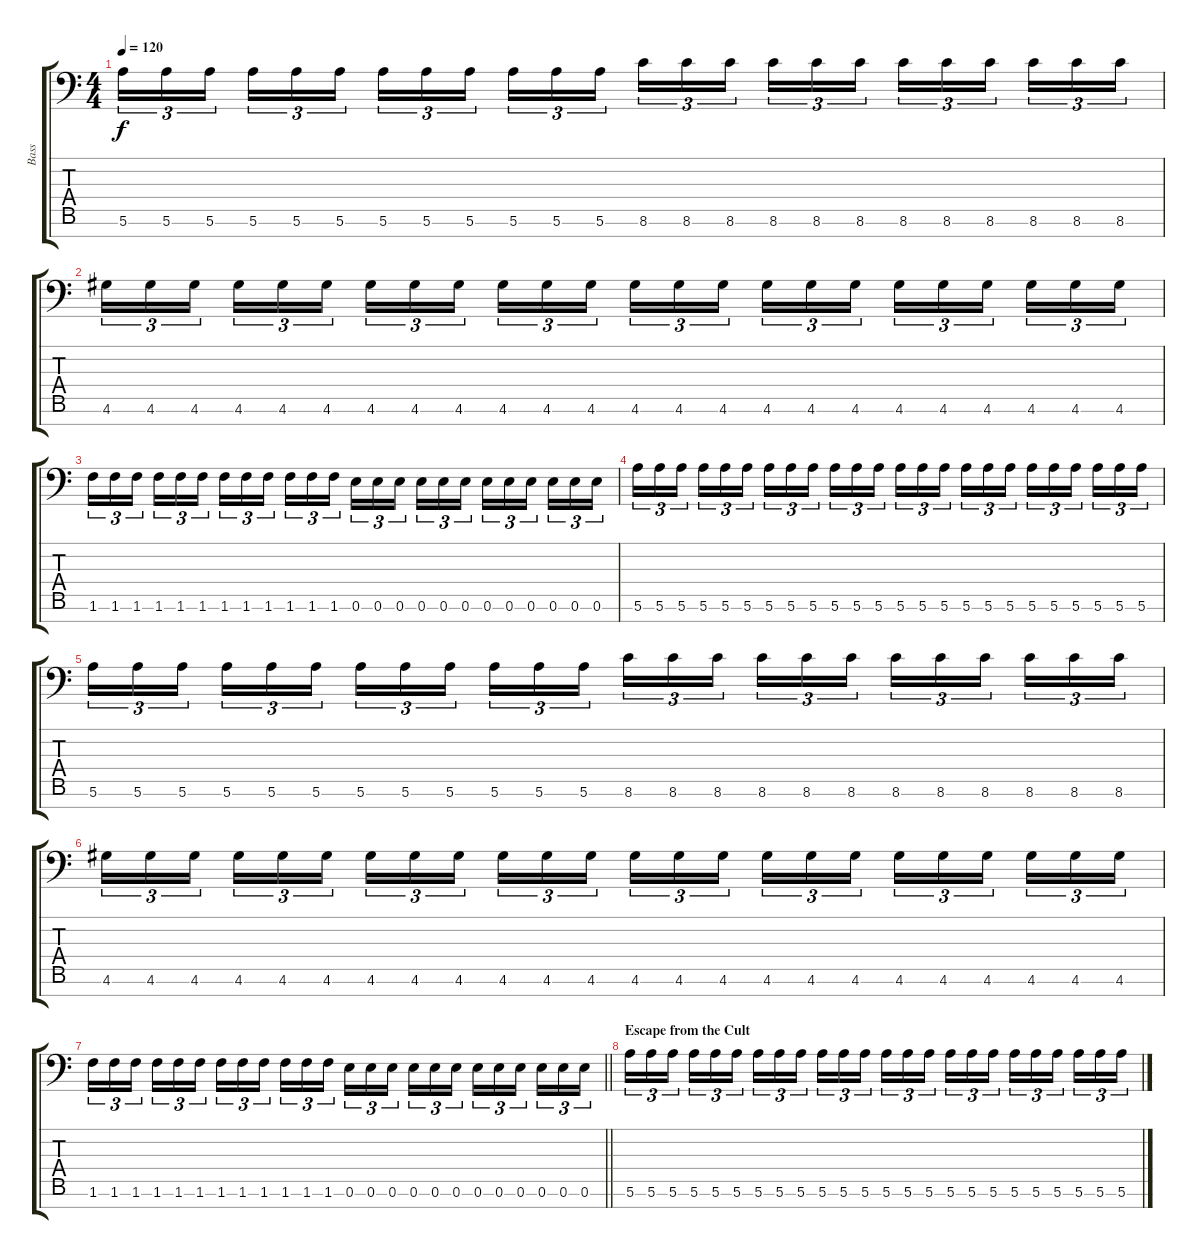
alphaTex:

\track ("Bass" "Bass") {instrument electricbasspick}
\staff {score tabs}
\tuning (E4 B3 G3 D3 A2 E2 A1) {hide}
\ts (4 4)
\tempo 120
\clef f4
\ks c
5.6.16{tu (3 2) dy f} 5.6.16{tu (3 2)} 5.6.16{tu (3 2) beam splitsecondary} 5.6.16{tu (3 2)} 5.6.16{tu (3 2)} 5.6.16{tu (3 2)} 5.6.16{tu (3 2)} 5.6.16{tu (3 2)} 5.6.16{tu (3 2) beam splitsecondary} 5.6.16{tu (3 2)} 5.6.16{tu (3 2)} 5.6.16{tu (3 2)} 8.6.16{tu (3 2)} 8.6.16{tu (3 2)} 8.6.16{tu (3 2) beam splitsecondary} 8.6.16{tu (3 2)} 8.6.16{tu (3 2)} 8.6.16{tu (3 2)} 8.6.16{tu (3 2)} 8.6.16{tu (3 2)} 8.6.16{tu (3 2) beam splitsecondary} 8.6.16{tu (3 2)} 8.6.16{tu (3 2)} 8.6.16{tu (3 2)} |
4.6.16{tu (3 2)} 4.6.16{tu (3 2)} 4.6.16{tu (3 2) beam splitsecondary} 4.6.16{tu (3 2)} 4.6.16{tu (3 2)} 4.6.16{tu (3 2)} 4.6.16{tu (3 2)} 4.6.16{tu (3 2)} 4.6.16{tu (3 2) beam splitsecondary} 4.6.16{tu (3 2)} 4.6.16{tu (3 2)} 4.6.16{tu (3 2)} 4.6.16{tu (3 2)} 4.6.16{tu (3 2)} 4.6.16{tu (3 2) beam splitsecondary} 4.6.16{tu (3 2)} 4.6.16{tu (3 2)} 4.6.16{tu (3 2)} 4.6.16{tu (3 2)} 4.6.16{tu (3 2)} 4.6.16{tu (3 2) beam splitsecondary} 4.6.16{tu (3 2)} 4.6.16{tu (3 2)} 4.6.16{tu (3 2)} |
1.6.16{tu (3 2)} 1.6.16{tu (3 2)} 1.6.16{tu (3 2) beam splitsecondary} 1.6.16{tu (3 2)} 1.6.16{tu (3 2)} 1.6.16{tu (3 2)} 1.6.16{tu (3 2)} 1.6.16{tu (3 2)} 1.6.16{tu (3 2) beam splitsecondary} 1.6.16{tu (3 2)} 1.6.16{tu (3 2)} 1.6.16{tu (3 2)} 0.6.16{tu (3 2)} 0.6.16{tu (3 2)} 0.6.16{tu (3 2) beam splitsecondary} 0.6.16{tu (3 2)} 0.6.16{tu (3 2)} 0.6.16{tu (3 2)} 0.6.16{tu (3 2)} 0.6.16{tu (3 2)} 0.6.16{tu (3 2) beam splitsecondary} 0.6.16{tu (3 2)} 0.6.16{tu (3 2)} 0.6.16{tu (3 2)} |
5.6.16{tu (3 2)} 5.6.16{tu (3 2)} 5.6.16{tu (3 2) beam splitsecondary} 5.6.16{tu (3 2)} 5.6.16{tu (3 2)} 5.6.16{tu (3 2)} 5.6.16{tu (3 2)} 5.6.16{tu (3 2)} 5.6.16{tu (3 2) beam splitsecondary} 5.6.16{tu (3 2)} 5.6.16{tu (3 2)} 5.6.16{tu (3 2)} 5.6.16{tu (3 2)} 5.6.16{tu (3 2)} 5.6.16{tu (3 2) beam splitsecondary} 5.6.16{tu (3 2)} 5.6.16{tu (3 2)} 5.6.16{tu (3 2)} 5.6.16{tu (3 2)} 5.6.16{tu (3 2)} 5.6.16{tu (3 2) beam splitsecondary} 5.6.16{tu (3 2)} 5.6.16{tu (3 2)} 5.6.16{tu (3 2)} |
5.6.16{tu (3 2)} 5.6.16{tu (3 2)} 5.6.16{tu (3 2) beam splitsecondary} 5.6.16{tu (3 2)} 5.6.16{tu (3 2)} 5.6.16{tu (3 2)} 5.6.16{tu (3 2)} 5.6.16{tu (3 2)} 5.6.16{tu (3 2) beam splitsecondary} 5.6.16{tu (3 2)} 5.6.16{tu (3 2)} 5.6.16{tu (3 2)} 8.6.16{tu (3 2)} 8.6.16{tu (3 2)} 8.6.16{tu (3 2) beam splitsecondary} 8.6.16{tu (3 2)} 8.6.16{tu (3 2)} 8.6.16{tu (3 2)} 8.6.16{tu (3 2)} 8.6.16{tu (3 2)} 8.6.16{tu (3 2) beam splitsecondary} 8.6.16{tu (3 2)} 8.6.16{tu (3 2)} 8.6.16{tu (3 2)} |
4.6.16{tu (3 2)} 4.6.16{tu (3 2)} 4.6.16{tu (3 2) beam splitsecondary} 4.6.16{tu (3 2)} 4.6.16{tu (3 2)} 4.6.16{tu (3 2)} 4.6.16{tu (3 2)} 4.6.16{tu (3 2)} 4.6.16{tu (3 2) beam splitsecondary} 4.6.16{tu (3 2)} 4.6.16{tu (3 2)} 4.6.16{tu (3 2)} 4.6.16{tu (3 2)} 4.6.16{tu (3 2)} 4.6.16{tu (3 2) beam splitsecondary} 4.6.16{tu (3 2)} 4.6.16{tu (3 2)} 4.6.16{tu (3 2)} 4.6.16{tu (3 2)} 4.6.16{tu (3 2)} 4.6.16{tu (3 2) beam splitsecondary} 4.6.16{tu (3 2)} 4.6.16{tu (3 2)} 4.6.16{tu (3 2)} |
\barLineRight lightlight
1.6.16{tu (3 2)} 1.6.16{tu (3 2)} 1.6.16{tu (3 2) beam splitsecondary} 1.6.16{tu (3 2)} 1.6.16{tu (3 2)} 1.6.16{tu (3 2)} 1.6.16{tu (3 2)} 1.6.16{tu (3 2)} 1.6.16{tu (3 2) beam splitsecondary} 1.6.16{tu (3 2)} 1.6.16{tu (3 2)} 1.6.16{tu (3 2)} 0.6.16{tu (3 2)} 0.6.16{tu (3 2)} 0.6.16{tu (3 2) beam splitsecondary} 0.6.16{tu (3 2)} 0.6.16{tu (3 2)} 0.6.16{tu (3 2)} 0.6.16{tu (3 2)} 0.6.16{tu (3 2)} 0.6.16{tu (3 2) beam splitsecondary} 0.6.16{tu (3 2)} 0.6.16{tu (3 2)} 0.6.16{tu (3 2)} |
\section ("" "Escape from the Cult")
5.6.16{tu (3 2)} 5.6.16{tu (3 2)} 5.6.16{tu (3 2) beam splitsecondary} 5.6.16{tu (3 2)} 5.6.16{tu (3 2)} 5.6.16{tu (3 2)} 5.6.16{tu (3 2)} 5.6.16{tu (3 2)} 5.6.16{tu (3 2) beam splitsecondary} 5.6.16{tu (3 2)} 5.6.16{tu (3 2)} 5.6.16{tu (3 2)} 5.6.16{tu (3 2)} 5.6.16{tu (3 2)} 5.6.16{tu (3 2) beam splitsecondary} 5.6.16{tu (3 2)} 5.6.16{tu (3 2)} 5.6.16{tu (3 2)} 5.6.16{tu (3 2)} 5.6.16{tu (3 2)} 5.6.16{tu (3 2) beam splitsecondary} 5.6.16{tu (3 2)} 5.6.16{tu (3 2)} 5.6.16{tu (3 2)}
